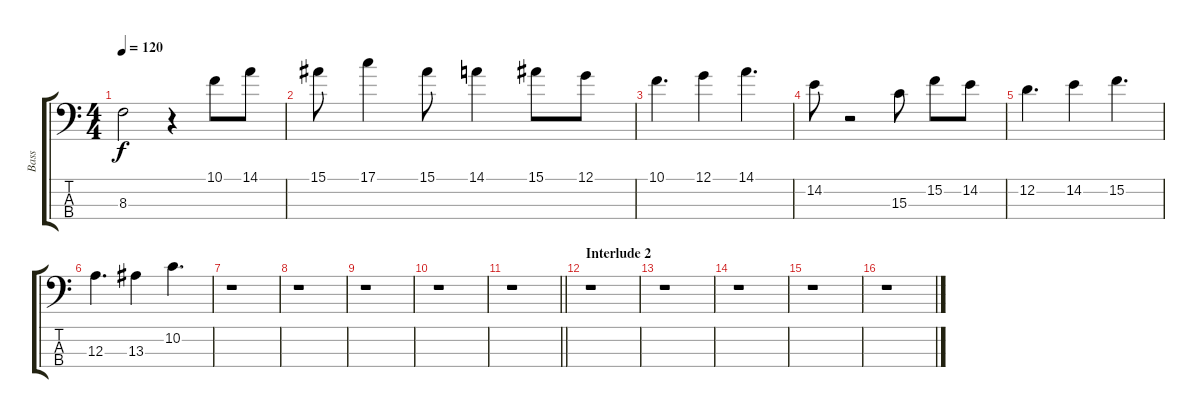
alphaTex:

\track ("Bass" "Bass") {instrument electricbassfinger}
\staff {score tabs}
\tuning (G2 D2 A1 E1) {hide}
\ts (4 4)
\tempo 120
\clef f4
\ks c
8.3.2{dy f} r.4 10.1.8 14.1.8 |
15.1.8 17.1.4 15.1.8 14.1.4 15.1.8 12.1.8 |
10.1.4{d} 12.1.4 14.1.4{d} |
14.2.8 r.2 15.3.8 15.2.8 14.2.8 |
12.2.4{d} 14.2.4 15.2.4{d} |
12.3.4{d} 13.3.4 10.2.4{d} |
r.1 |
r.1 |
r.1 |
r.1 |
\barLineRight lightlight
r.1 |
\section ("" "Interlude 2")
r.1 |
r.1 |
r.1 |
r.1 |
r.1
